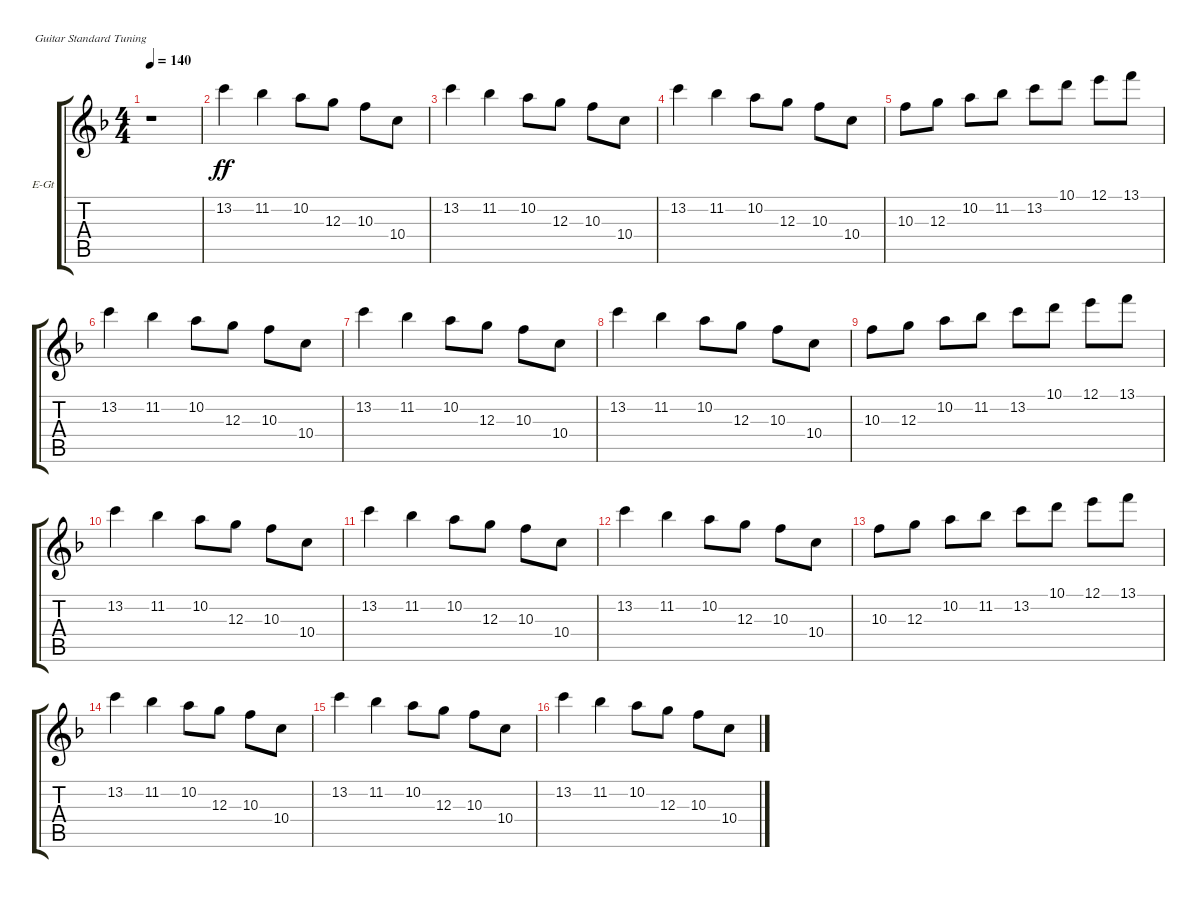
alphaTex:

\defaultSystemsLayout 4
\bracketExtendMode groupsimilarinstruments
\firstSystemTrackNameOrientation horizontal
\otherSystemsTrackNameOrientation horizontal
\track ("Electric Guitar (Drive)" "E-Gt") {instrument overdrivenguitar}
\staff {score tabs}
\tuning (E4 B3 G3 D3 A2 E2)
\ts (4 4)
\tempo 140
\clef g2
\ks f
r.1{dy ff} |
13.2.4 11.2.4 10.2.8 12.3.8 10.3.8 10.4.8 |
13.2.4 11.2.4 10.2.8 12.3.8 10.3.8 10.4.8 |
13.2.4 11.2.4 10.2.8 12.3.8 10.3.8 10.4.8 |
10.3.8 12.3.8 10.2.8 11.2.8 13.2.8 10.1.8 12.1.8 13.1.8 |
13.2.4 11.2.4 10.2.8 12.3.8 10.3.8 10.4.8 |
13.2.4 11.2.4 10.2.8 12.3.8 10.3.8 10.4.8 |
13.2.4 11.2.4 10.2.8 12.3.8 10.3.8 10.4.8 |
10.3.8 12.3.8 10.2.8 11.2.8 13.2.8 10.1.8 12.1.8 13.1.8 |
13.2.4 11.2.4 10.2.8 12.3.8 10.3.8 10.4.8 |
13.2.4 11.2.4 10.2.8 12.3.8 10.3.8 10.4.8 |
13.2.4 11.2.4 10.2.8 12.3.8 10.3.8 10.4.8 |
10.3.8 12.3.8 10.2.8 11.2.8 13.2.8 10.1.8 12.1.8 13.1.8 |
13.2.4 11.2.4 10.2.8 12.3.8 10.3.8 10.4.8 |
13.2.4 11.2.4 10.2.8 12.3.8 10.3.8 10.4.8 |
13.2.4 11.2.4 10.2.8 12.3.8 10.3.8 10.4.8
